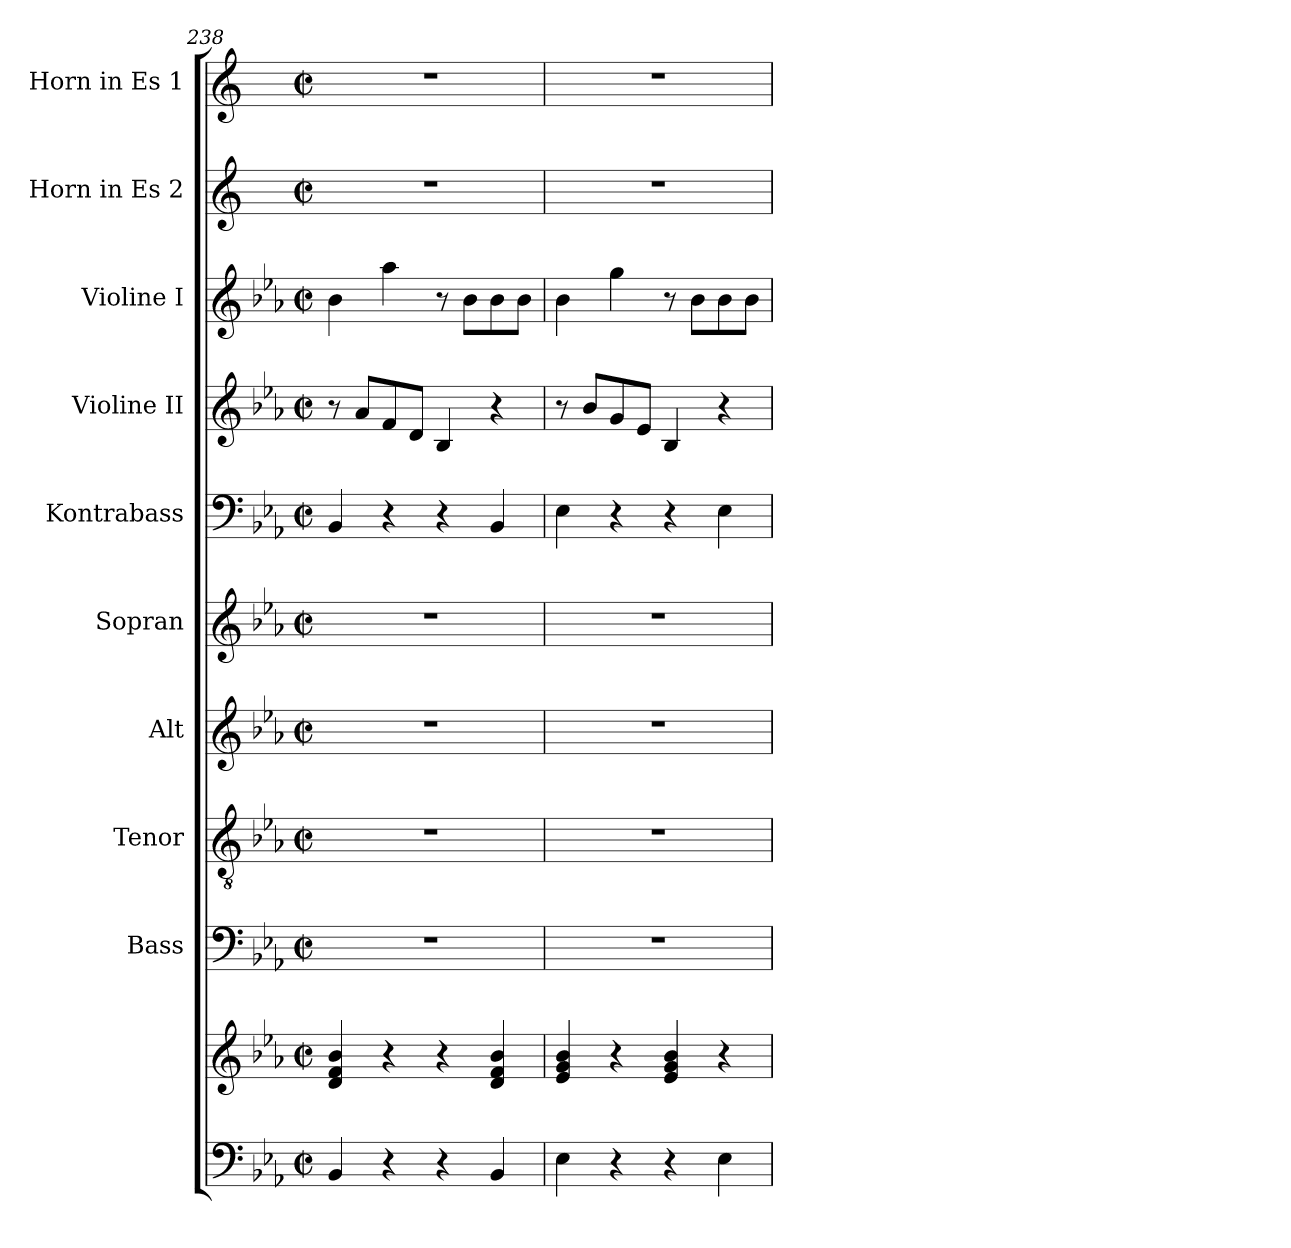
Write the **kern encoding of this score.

**kern	**kern	**kern	**kern	**kern	**kern	**kern	**kern	**kern	**kern	**kern
*part10	*part10	*part9	*part8	*part7	*part6	*part5	*part4	*part3	*part2	*part1
*staff11	*staff10	*staff9	*staff8	*staff7	*staff6	*staff5	*staff4	*staff3	*staff2	*staff1
*	*	*I"Bass	*I"Tenor	*I"Alt	*I"Sopran	*I"Kontrabass	*I"Violine II	*I"Violine I	*I"Horn in Es 2	*I"Horn in Es 1
*	*	*I'B.	*I'T.	*I'A.	*I'S.	*I'Kb.	*I'Vl. II	*I'Vl. I	*I'Hr. Es 2	*I'Hr. Es 1
*clefF4	*clefG2	*clefF4	*clefGv2	*clefG2	*clefG2	*clefF4	*clefG2	*clefG2	*clefG2	*clefG2
*	*	*	*	*	*	*ITrd7c12	*	*	*ITrd5c9	*ITrd5c9
*k[b-e-a-]	*k[b-e-a-]	*k[b-e-a-]	*k[b-e-a-]	*k[b-e-a-]	*k[b-e-a-]	*k[b-e-a-]	*k[b-e-a-]	*k[b-e-a-]	*k[b-e-a-]	*k[b-e-a-]
*E-:	*E-:	*E-:	*E-:	*E-:	*E-:	*E-:	*E-:	*E-:	*E-:	*E-:
*M2/2	*M2/2	*M2/2	*M2/2	*M2/2	*M2/2	*M2/2	*M2/2	*M2/2	*M2/2	*M2/2
*met(c|)	*met(c|)	*met(c|)	*met(c|)	*met(c|)	*met(c|)	*met(c|)	*met(c|)	*met(c|)	*met(c|)	*met(c|)
=238	=238	=238	=238	=238	=238	=238	=238	=238	=238	=238
4BB-/	4d/ 4f/ 4b-/	1r	1r	1r	1r	4BBB-/	8r	4b-\	1r	1r
.	.	.	.	.	.	.	8a-/L	.	.	.
4r	4r	.	.	.	.	4r	8f/	4aa-\	.	.
.	.	.	.	.	.	.	8d/J	.	.	.
4r	4r	.	.	.	.	4r	4B-/	8r	.	.
.	.	.	.	.	.	.	.	8b-\L	.	.
4BB-/	4d/ 4f/ 4b-/	.	.	.	.	4BBB-/	4r	8b-\	.	.
.	.	.	.	.	.	.	.	8b-\J	.	.
!!LO:PB:g=z
=239	=239	=239	=239	=239	=239	=239	=239	=239	=239	=239
4E-\	4e-/ 4g/ 4b-/	1r	1r	1r	1r	4EE-\	8r	4b-\	1r	1r
.	.	.	.	.	.	.	8b-/L	.	.	.
4r	4r	.	.	.	.	4r	8g/	4gg\	.	.
.	.	.	.	.	.	.	8e-/J	.	.	.
4r	4e-/ 4g/ 4b-/	.	.	.	.	4r	4B-/	8r	.	.
.	.	.	.	.	.	.	.	8b-\L	.	.
4E-\	4r	.	.	.	.	4EE-\	4r	8b-\	.	.
.	.	.	.	.	.	.	.	8b-\J	.	.
=	=	=	=	=	=	=	=	=	=	=
*-	*-	*-	*-	*-	*-	*-	*-	*-	*-	*-
